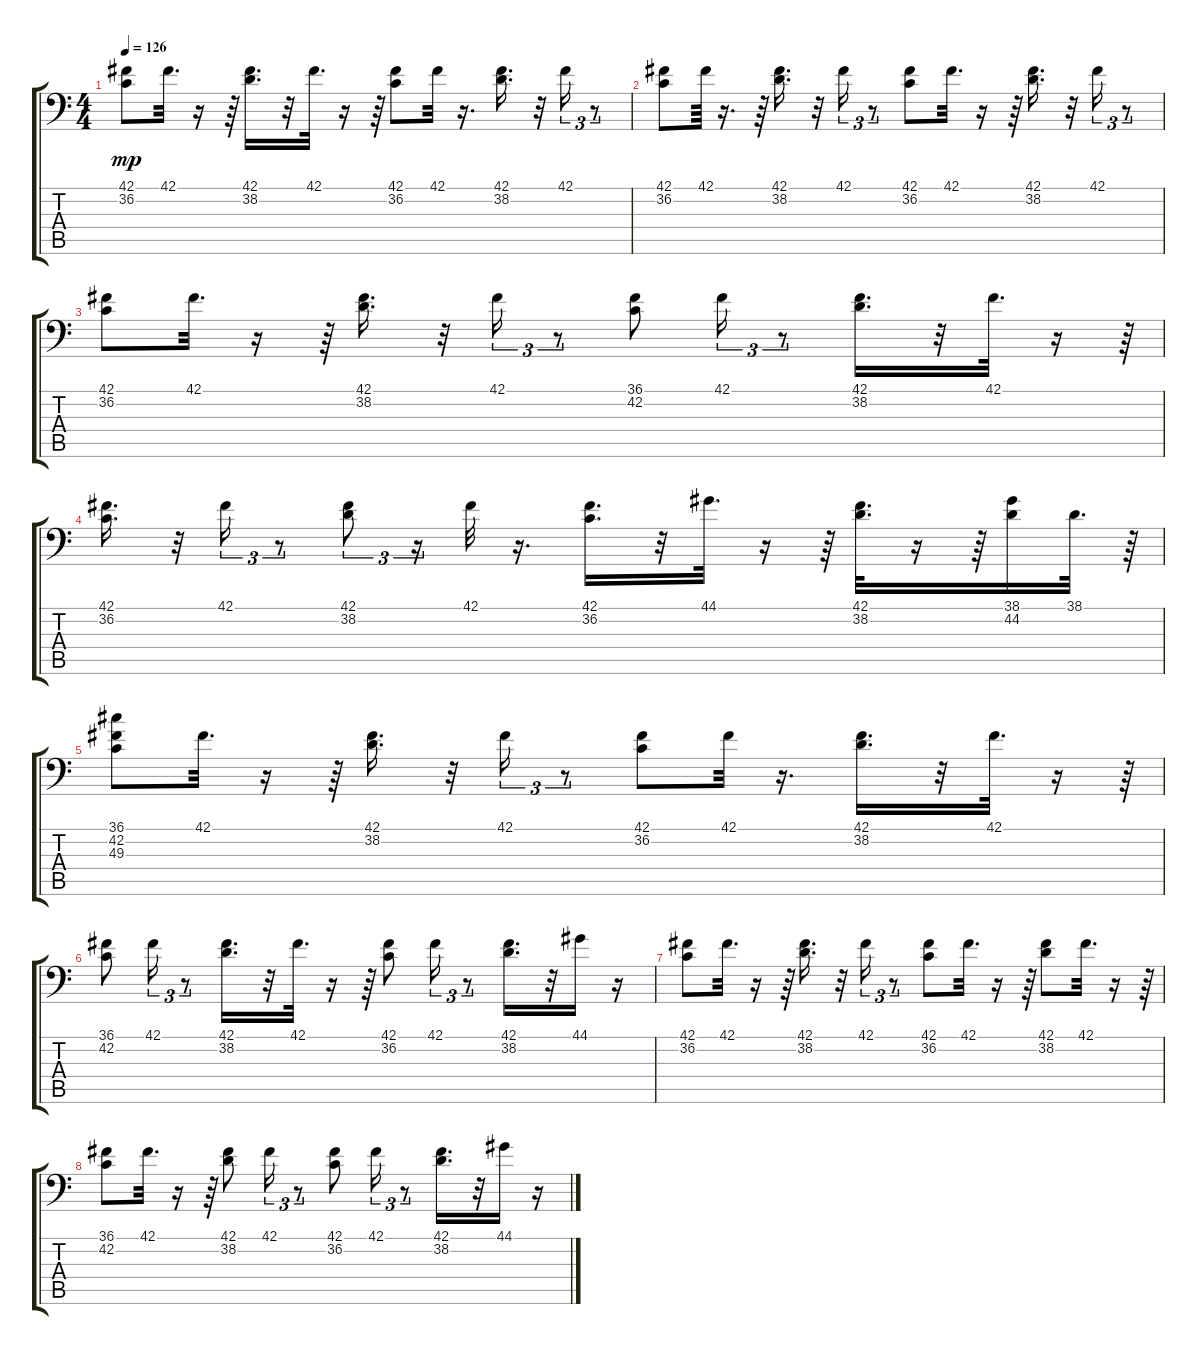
\track "" {instrument acousticgrandpiano}
\staff {score tabs}
\tuning (C-1 C-1 C-1 C-1 C-1 C-1) {hide}
\ts (4 4)
\tempo 126
\clef f4
\ks c
(42.1 36.2).8{dy mp} 42.1.32{d} r.16 r.64 (42.1 38.2).16{d} r.32 42.1.32{d} r.16 r.64 (42.1 36.2).8 42.1.32 r.16{d} (42.1 38.2).16{d} r.32 42.1.16{tu (3 2)} r.8{tu (3 2)} |
(42.1 36.2).8 42.1.64 r.16{d} r.64 (42.1 38.2).16{d} r.32 42.1.16{tu (3 2)} r.8{tu (3 2)} (42.1 36.2).8 42.1.32{d} r.16 r.64 (42.1 38.2).16{d} r.32 42.1.16{tu (3 2)} r.8{tu (3 2)} |
(42.1 36.2).8 42.1.32{d} r.16 r.64 (42.1 38.2).16{d} r.32 42.1.16{tu (3 2)} r.8{tu (3 2)} (36.1 42.2).8 42.1.16{tu (3 2)} r.8{tu (3 2)} (42.1 38.2).16{d} r.32 42.1.32{d} r.16 r.64 |
(42.1 36.2).16{d} r.32 42.1.16{tu (3 2)} r.8{tu (3 2)} (42.1 38.2).8{tu (3 2)} r.16{tu (3 2)} 42.1.32 r.16{d} (42.1 36.2).16{d} r.32 44.1.32{d} r.16 r.64 (42.1 38.2).32{d} r.16 r.64 (38.1 44.2).16 38.1.32{d} r.64 |
(36.1 42.2 49.3).8 42.1.32{d} r.16 r.64 (42.1 38.2).16{d} r.32 42.1.16{tu (3 2)} r.8{tu (3 2)} (42.1 36.2).8 42.1.32 r.16{d} (42.1 38.2).16{d} r.32 42.1.32{d} r.16 r.64 |
(36.1 42.2).8 42.1.16{tu (3 2)} r.8{tu (3 2)} (42.1 38.2).16{d} r.32 42.1.32{d} r.16 r.64 (42.1 36.2).8 42.1.16{tu (3 2)} r.8{tu (3 2)} (42.1 38.2).16{d} r.32 44.1.16 r.16 |
(42.1 36.2).8 42.1.32{d} r.16 r.64 (42.1 38.2).16{d} r.32 42.1.16{tu (3 2)} r.8{tu (3 2)} (42.1 36.2).8 42.1.32{d} r.16 r.64 (42.1 38.2).8 42.1.32{d} r.16 r.64 |
(36.1 42.2).8 42.1.32{d} r.16 r.64 (42.1 38.2).8 42.1.16{tu (3 2)} r.8{tu (3 2)} (42.1 36.2).8 42.1.16{tu (3 2)} r.8{tu (3 2)} (42.1 38.2).16{d} r.32 44.1.16 r.16
